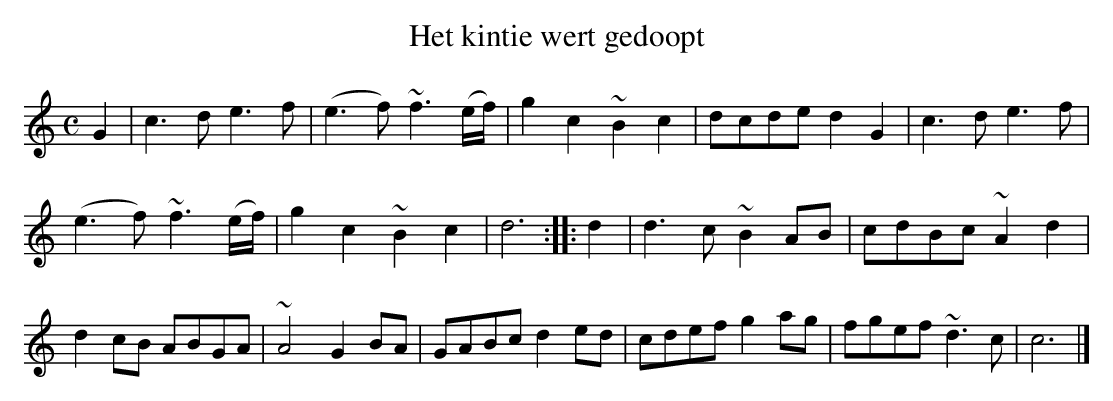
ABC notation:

X:1
T:Het kintie wert gedoopt
M:C
K:Cmaj
G2|c3de3f|(e3f)~f3(e/f/)|g2c2~B2c2|dcded2G2|c3de3f|
(e3f)~f3(e/f/)|g2c2~B2c2|d6:||:d2|d3c~B2AB|cdBc~A2d2|
d2cB ABGA|~A4G2BA|GABcd2ed|cdefg2ag|fgef~d3c|c6|]
